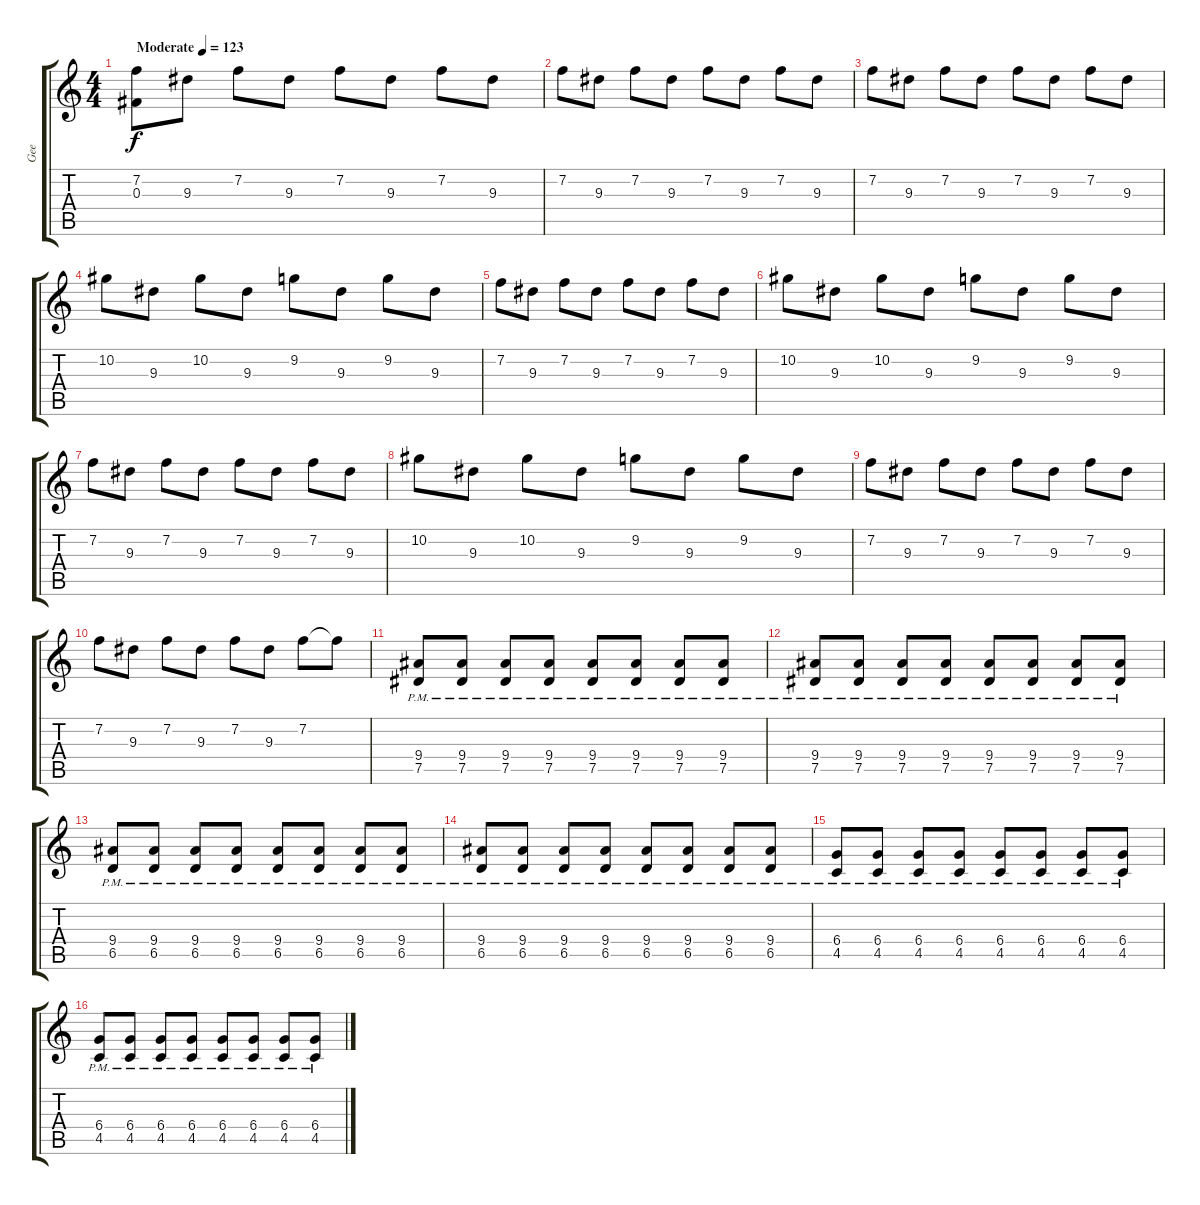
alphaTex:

\track ("Gee" "Gee") {instrument overdrivenguitar}
\staff {score tabs}
\tuning (Eb4 Bb3 Gb3 Db3 Ab2 Eb2) {hide}
\ts (4 4)
\tempo (123 "Moderate")
\clef g2
\ks c
(7.2 0.3).8{dy f volume 10 instrument overdrivenguitar} 9.3.8 7.2.8 9.3.8 7.2.8 9.3.8 7.2.8 9.3.8 |
7.2.8{txt "" volume 10} 9.3.8 7.2.8 9.3.8 7.2.8 9.3.8 7.2.8 9.3.8 |
7.2.8{volume 10} 9.3.8 7.2.8 9.3.8 7.2.8 9.3.8 7.2.8 9.3.8 |
10.2.8{volume 10} 9.3.8 10.2.8 9.3.8 9.2.8 9.3.8 9.2.8 9.3.8 |
7.2.8{volume 10} 9.3.8 7.2.8 9.3.8 7.2.8 9.3.8 7.2.8 9.3.8 |
10.2.8{volume 10} 9.3.8 10.2.8 9.3.8 9.2.8 9.3.8 9.2.8 9.3.8 |
7.2.8{volume 10} 9.3.8 7.2.8 9.3.8 7.2.8 9.3.8 7.2.8 9.3.8 |
10.2.8{volume 10} 9.3.8 10.2.8 9.3.8 9.2.8 9.3.8 9.2.8 9.3.8 |
7.2.8{volume 10} 9.3.8 7.2.8 9.3.8 7.2.8 9.3.8 7.2.8 9.3.8 |
7.2.8{volume 10} 9.3.8 7.2.8 9.3.8 7.2.8 9.3.8 7.2.8 7.2{t}.8 |
(9.4{pm} 7.5{pm}).8{volume 9} (9.4{pm} 7.5{pm}).8 (9.4{pm} 7.5{pm}).8 (9.4{pm} 7.5{pm}).8 (9.4{pm} 7.5{pm}).8 (9.4{pm} 7.5{pm}).8 (9.4{pm} 7.5{pm}).8 (9.4{pm} 7.5{pm}).8 |
(9.4{pm} 7.5{pm}).8 (9.4{pm} 7.5{pm}).8 (9.4{pm} 7.5{pm}).8 (9.4{pm} 7.5{pm}).8 (9.4{pm} 7.5{pm}).8 (9.4{pm} 7.5{pm}).8 (9.4{pm} 7.5{pm}).8 (9.4{pm} 7.5{pm}).8 |
(9.4{pm} 6.5{pm}).8 (9.4{pm} 6.5{pm}).8 (9.4{pm} 6.5{pm}).8 (9.4{pm} 6.5{pm}).8 (9.4{pm} 6.5{pm}).8 (9.4{pm} 6.5{pm}).8 (9.4{pm} 6.5{pm}).8 (9.4{pm} 6.5{pm}).8 |
(9.4{pm} 6.5{pm}).8 (9.4{pm} 6.5{pm}).8 (9.4{pm} 6.5{pm}).8 (9.4{pm} 6.5{pm}).8 (9.4{pm} 6.5{pm}).8 (9.4{pm} 6.5{pm}).8 (9.4{pm} 6.5{pm}).8 (9.4{pm} 6.5{pm}).8 |
(6.4{pm} 4.5{pm}).8 (6.4{pm} 4.5{pm}).8 (6.4{pm} 4.5{pm}).8 (6.4{pm} 4.5{pm}).8 (6.4{pm} 4.5{pm}).8 (6.4{pm} 4.5{pm}).8 (6.4{pm} 4.5{pm}).8 (6.4{pm} 4.5{pm}).8 |
(6.4{pm} 4.5{pm}).8 (6.4{pm} 4.5{pm}).8 (6.4{pm} 4.5{pm}).8 (6.4{pm} 4.5{pm}).8 (6.4{pm} 4.5{pm}).8 (6.4{pm} 4.5{pm}).8 (6.4{pm} 4.5{pm}).8 (6.4{pm} 4.5{pm}).8
